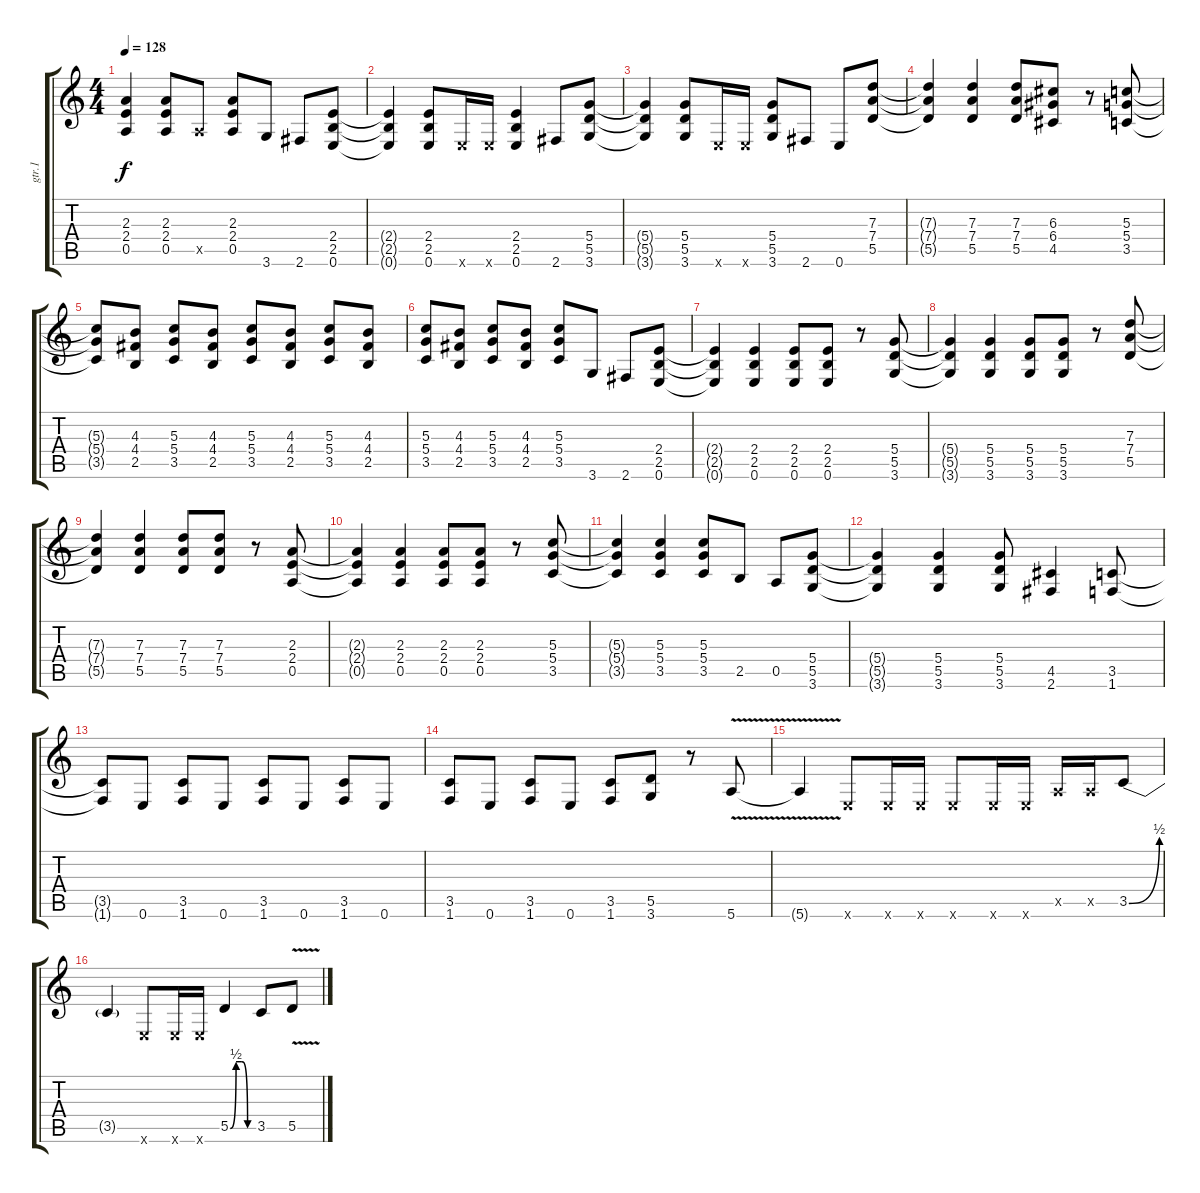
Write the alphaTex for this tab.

\track ("gtr.1" "gtr.1") {instrument distortionguitar}
\staff {score tabs}
\tuning (E4 B3 G3 D3 A2 E2) {hide}
\ts (4 4)
\tempo 128
\clef g2
\ks c
(2.3{t} 2.4{t} 0.5{t}).4{dy f} (2.3 2.4 0.5).8 0.5{x}.8 (2.3 2.4 0.5).8 3.6.8 2.6.8 (2.4 2.5 0.6).8 |
(2.4{t} 2.5{t} 0.6{t}).4 (2.4 2.5 0.6).8 0.6{x}.16 0.6{x}.16 (2.4 2.5 0.6).4 2.6.8 (5.4 5.5 3.6).8 |
(5.4{t} 5.5{t} 3.6{t}).4 (5.4 5.5 3.6).8 0.6{x}.16 0.6{x}.16 (5.4 5.5 3.6).8 2.6.8 0.6.8 (7.3 7.4 5.5).8 |
(7.3{t} 7.4{t} 5.5{t}).4 (7.3 7.4 5.5).4 (7.3 7.4 5.5).8 (6.3 6.4 4.5).8 r.8 (5.3 5.4 3.5).8 |
(5.3{t} 5.4{t} 3.5{t}).8 (4.3 4.4 2.5).8 (5.3 5.4 3.5).8 (4.3 4.4 2.5).8 (5.3 5.4 3.5).8 (4.3 4.4 2.5).8 (5.3 5.4 3.5).8 (4.3 4.4 2.5).8 |
(5.3 5.4 3.5).8 (4.3 4.4 2.5).8 (5.3 5.4 3.5).8 (4.3 4.4 2.5).8 (5.3 5.4 3.5).8 3.6.8 2.6.8 (2.4 2.5 0.6).8 |
(2.4{t} 2.5{t} 0.6{t}).4 (2.4 2.5 0.6).4 (2.4 2.5 0.6).8 (2.4 2.5 0.6).8 r.8 (5.4 5.5 3.6).8 |
(5.4{t} 5.5{t} 3.6{t}).4 (5.4 5.5 3.6).4 (5.4 5.5 3.6).8 (5.4 5.5 3.6).8 r.8 (7.3 7.4 5.5).8 |
(7.3{t} 7.4{t} 5.5{t}).4 (7.3 7.4 5.5).4 (7.3 7.4 5.5).8 (7.3 7.4 5.5).8 r.8 (2.3 2.4 0.5).8 |
(2.3{t} 2.4{t} 0.5{t}).4 (2.3 2.4 0.5).4 (2.3 2.4 0.5).8 (2.3 2.4 0.5).8 r.8 (5.3 5.4 3.5).8 |
(5.3{t} 5.4{t} 3.5{t}).4 (5.3 5.4 3.5).4 (5.3 5.4 3.5).8 2.5.8 0.5.8 (5.4 5.5 3.6).8 |
(5.4{t} 5.5{t} 3.6{t}).4 (5.4 5.5 3.6).4 (5.4 5.5 3.6).8 (4.5 2.6).4 (3.5 1.6).8 |
(3.5{t} 1.6{t}).8 0.6.8 (3.5 1.6).8 0.6.8 (3.5 1.6).8 0.6.8 (3.5 1.6).8 0.6.8 |
(3.5 1.6).8 0.6.8 (3.5 1.6).8 0.6.8 (3.5 1.6).8 (5.5 3.6).8 r.8 5.6{v}.8 |
5.6{t}.4 0.6{x}.8 0.6{x}.16 0.6{x}.16 0.6{x}.8 0.6{x}.16 0.6{x}.16 0.5{x}.16 0.5{x}.16 3.5{be (bend 0 0 60 2)}.8 |
3.5{t}.4 0.6{x}.8 0.6{x}.16 0.6{x}.16 5.5{be (custom 0 0 15 2 30 2 45 0 60 0)}.4 3.5.8 5.5{v}.8
